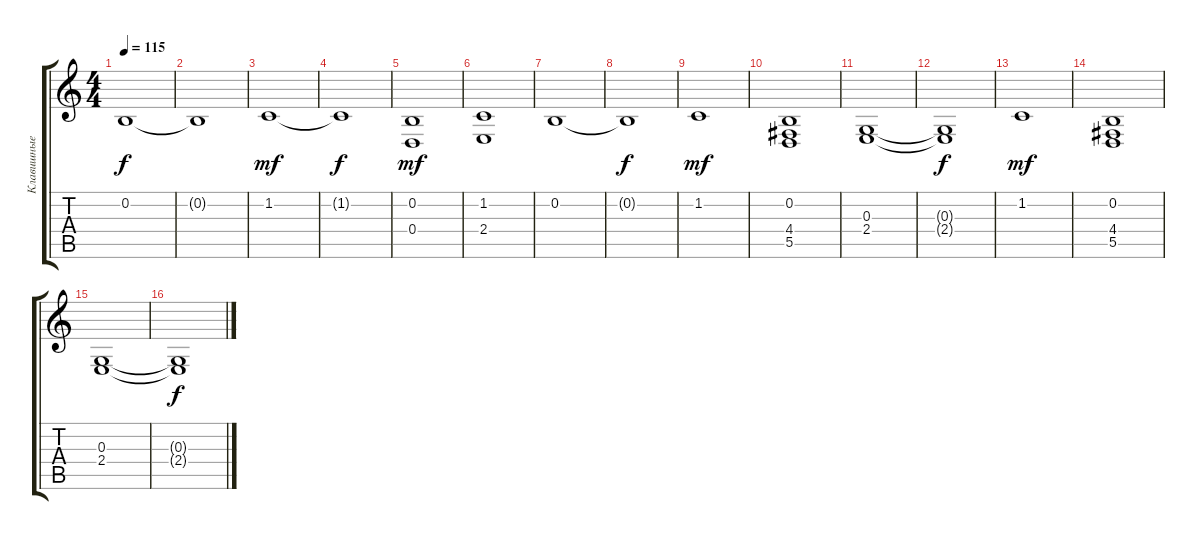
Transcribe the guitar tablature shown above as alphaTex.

\track ("Клавишные" "Клавишные") {instrument stringensemble2}
\staff {score tabs}
\tuning (E4 B3 G3 D3 A2 E2) {hide}
\ts (4 4)
\tempo 115
\clef g2
\ks c
0.2{t}.1{dy f} |
0.2{t}.1 |
1.2.1{dy mf} |
1.2{t}.1{dy f} |
(0.2 0.4).1{dy mf} |
(1.2 2.4).1 |
0.2.1 |
0.2{t}.1{dy f} |
1.2.1{dy mf} |
(0.2 4.4 5.5).1 |
(0.3 2.4).1 |
(0.3{t} 2.4{t}).1{dy f} |
1.2.1{dy mf} |
(0.2 4.4 5.5).1 |
(0.3 2.4).1 |
(0.3{t} 2.4{t}).1{dy f}
